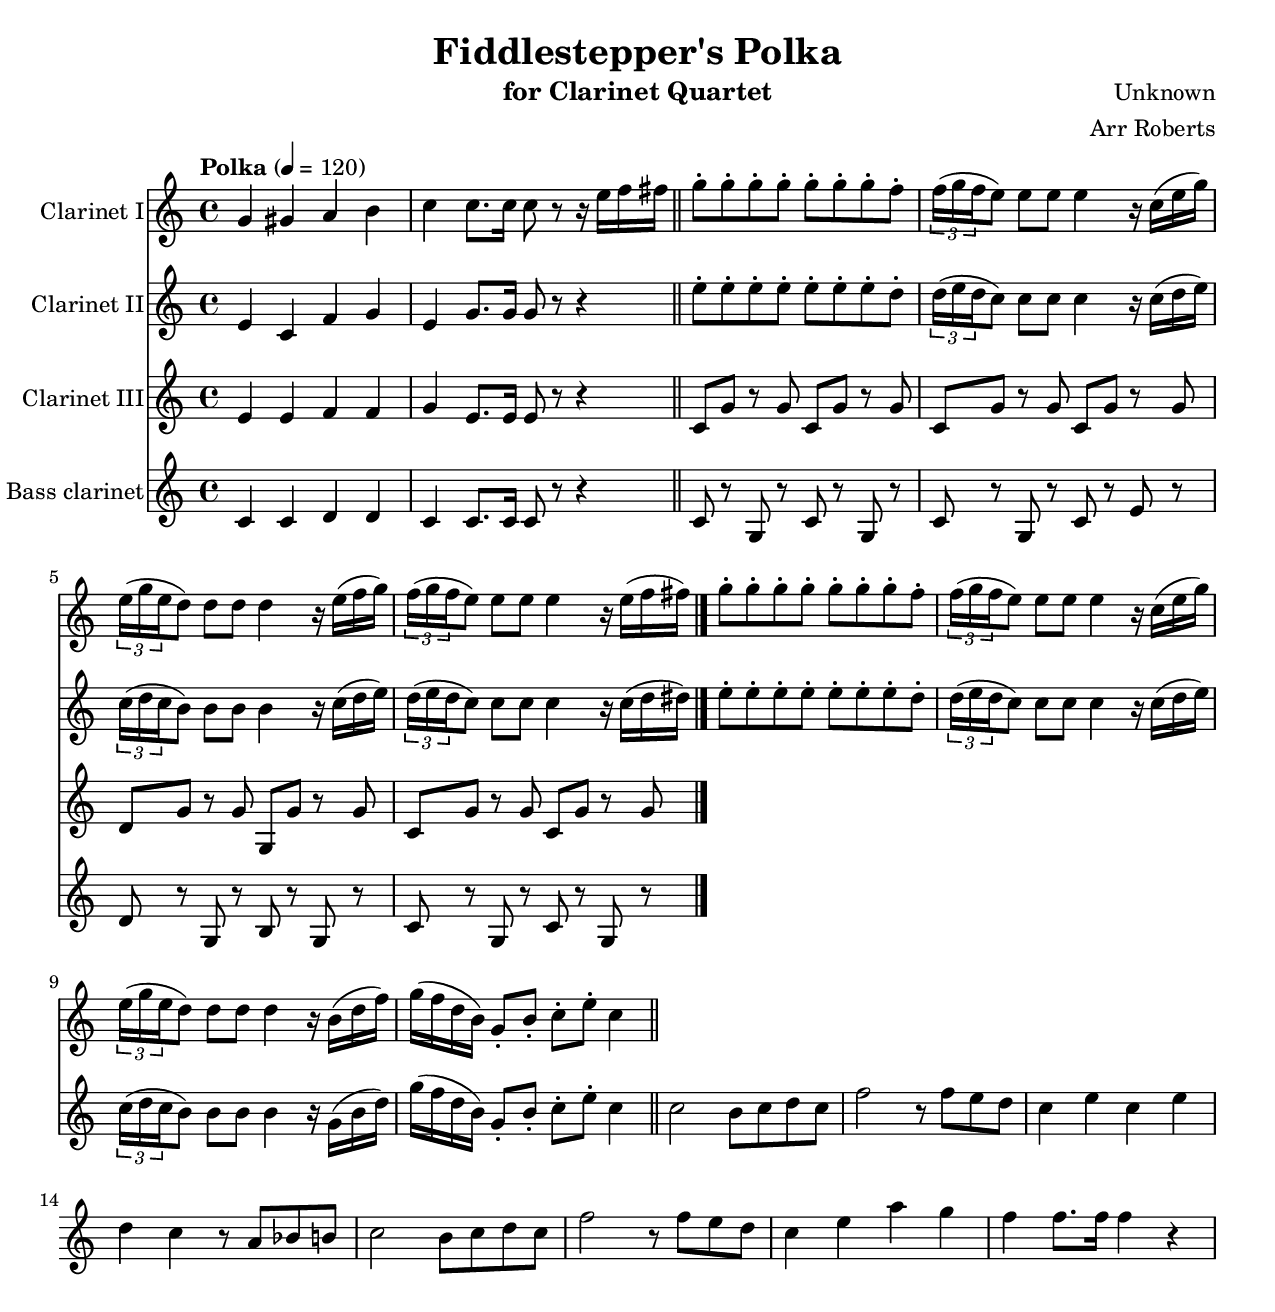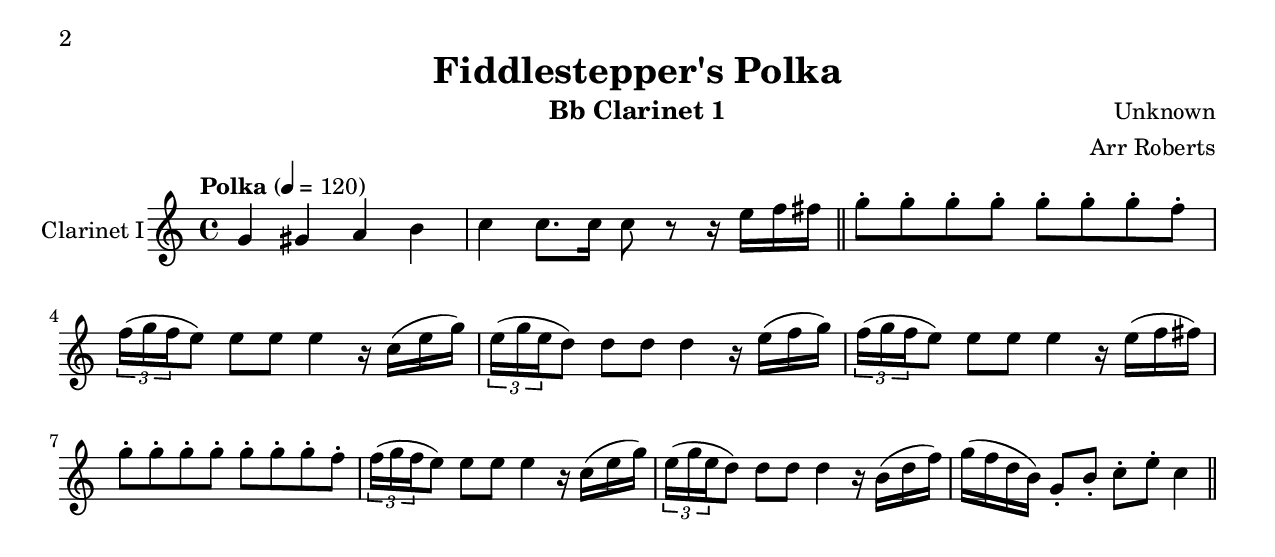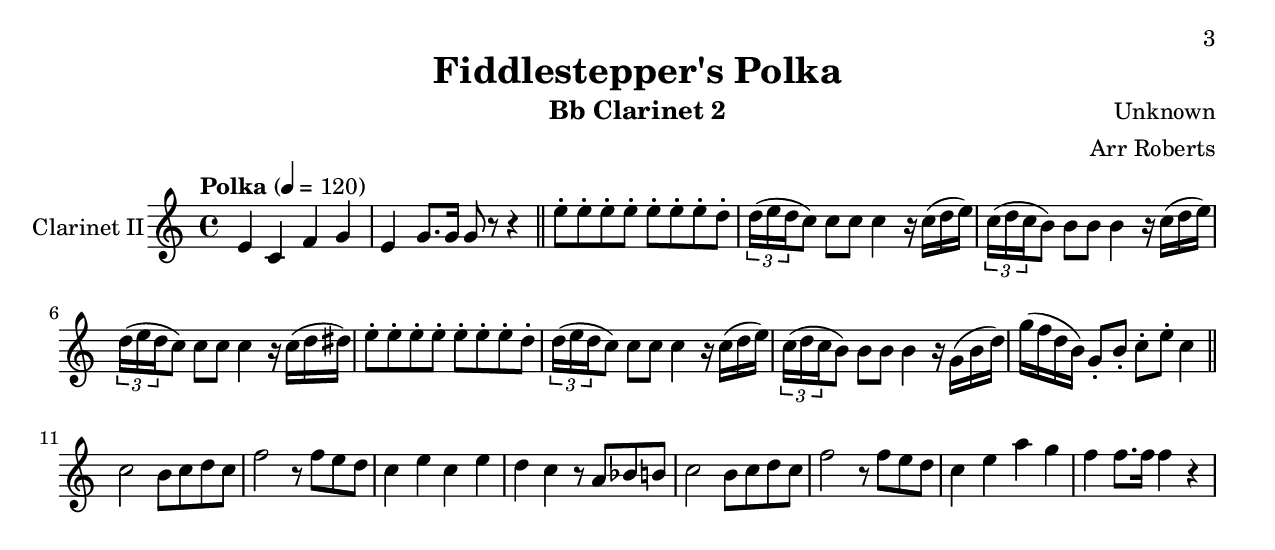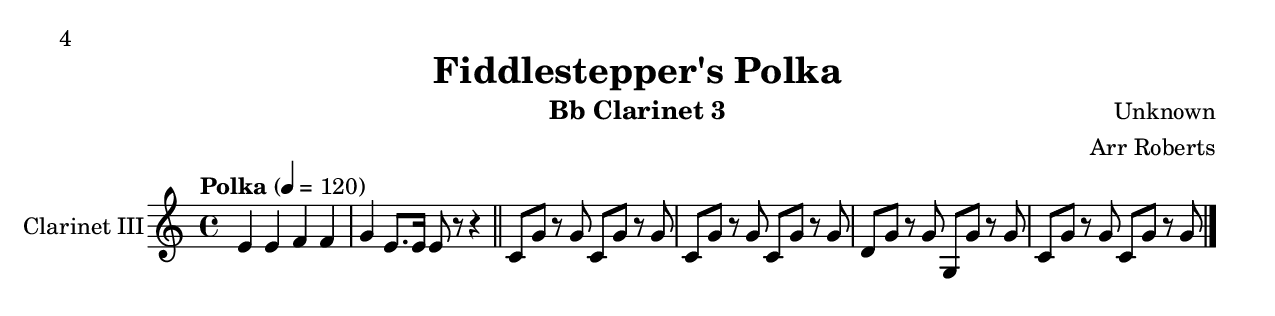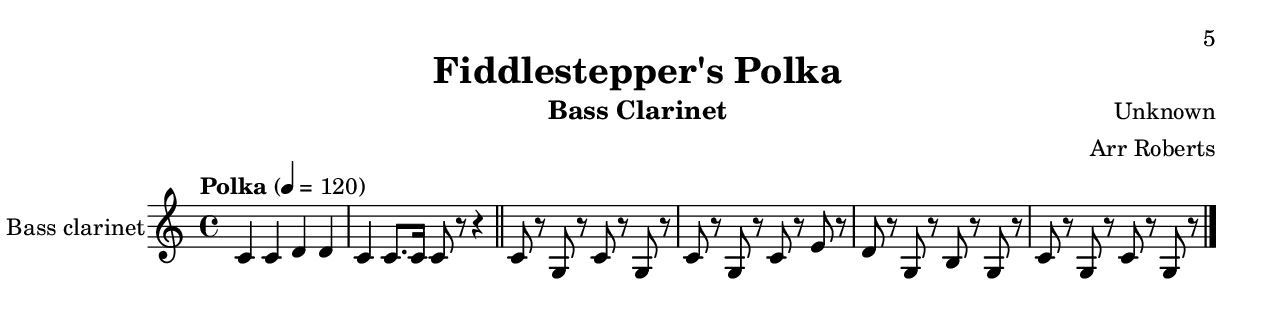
\version "2.16.0"
\include "english.ly"

\paper {
  #(set-paper-size "letter")
}

global = {
  \key c \major
  \time 4/4
  \tempo "Polka" 4=120
  \set Score.markFormatter = #format-mark-box-alphabet
}

% Opening chords
%   I
%   c d f gs
%   c d f a
%   d g g b
%   I

scoreAClarinetI = \relative c'' {
    \global
    \transposition c'

    g4 gs4 a b | 
    c4 c8. c16 c8 r8 r16 e f fs \bar "||" |

    % First theme
    g8-. g-. g-. g-. g-. g-. g-. f-. |
    \times 2/3 { f16( g f } e8) e e e4 r16 c16( e g) |
    \times 2/3 { e16( g e } d8) d d d4 r16 e16( f g) |
    \times 2/3 { f16( g f } e8) e e e4 r16 e16( f fs) |

    g8-. g-. g-. g-. g-. g-. g-. f-. |
    \times 2/3 { f16( g f } e8) e e e4 r16 c16( e g) |
    \times 2/3 { e16( g e } d8) d d d4 r16 b16( d f) |
    g16( f d b)  g8-. b8-. c8-. e8-. c4 \bar "||" |

    % First chorus


}


scoreAClarinetII = \relative c' {
    \global
    \transposition c'

    e4 c4 f4 g4 |
    e4 g8. g16 g8 r8 r4 \bar "||" |

    % First theme
    e'8-. e-. e-. e-. e-. e-. e-. d-. |
    \times 2/3 { d16( e d } c8) c c c4 r16 c16( d e) |
    \times 2/3 { c16( d c } b8) b b b4 r16 c16( d e) |
    \times 2/3 { d16( e d } c8) c c c4 r16 c16( d ds) |

    e8-. e-. e-. e-. e-. e-. e-. d-. |
    \times 2/3 { d16( e d } c8) c c c4 r16 c16( d e) |
    \times 2/3 { c16( d c } b8) b b b4 r16 g16( b d ) |
    g16( f d b)  g8-. b8-. c8-. e8-. c4 \bar "||" |

    % Second theme.

    c2 b8 c d c |
    f2 r8 f e d |
    c4 e4 c4 e4 |
    d4 c4 r8 a bf b |

    c2 b8 c d c |
    f2 r8 f e d |
    c4 e4 a4 g4 |
    f4 f8. f16 f4 r4 |

}



scoreAClarinetIII = \relative c' {
    \global
    \transposition c'

    e4 e4 f4 f4 | 
    g4 e8. e16 e8 r8 r4 \bar "||" |

    % First theme.

    c8 g' r g c, g' r g |
    c,8 g' r g c, g' r g |
    d8 g r g g, g' r g |
    c,8 g' r g c, g' r g |

     \bar "|."
}



scoreABassClarinet = \relative c' {
    \global
    \transposition c'
    
    c4 c4 d4 d4 |
    c4 c8. c16 c8 r8 r4 \bar "||"

    % First theme.

    c8 r g r c r g r |
    c8 r g r c r e r |
    d8 r g, r b r g r |
    c8 r g r c r g r |


    \bar "|."
}


scoreAClarinetIPart = \new Staff \with {
  instrumentName = "Clarinet I"
  midiInstrument = "clarinet"
} \scoreAClarinetI

scoreAClarinetIIPart = \new Staff \with {
  instrumentName = "Clarinet II"
  midiInstrument = "clarinet"
} \scoreAClarinetII

scoreAClarinetIIIPart = \new Staff \with {
  instrumentName = "Clarinet III"
  midiInstrument = "clarinet"
} \scoreAClarinetIII

scoreABassClarinetPart = \new Staff \with {
  instrumentName = "Bass clarinet"
  midiInstrument = "clarinet"
} \scoreABassClarinet

\bookpart { 
    \header {
      title = "Fiddlestepper's Polka"
      instrument = "for Clarinet Quartet"
      composer = "Unknown"
      arranger = "Arr Roberts"
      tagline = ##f
    }
    
    \score {
      <<
        \scoreAClarinetIPart
        \scoreAClarinetIIPart
        \scoreAClarinetIIIPart
        \scoreABassClarinetPart
      >>
      \layout { }
      \midi { }
    }
}

\paper {
    raggied-bottom = ##t
}

\bookpart {
   \header {
      title = "Fiddlestepper's Polka"
      instrument = "Bb Clarinet 1"
      composer = "Unknown"
      arranger = "Arr Roberts"
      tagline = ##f
    }
    \score { \scoreAClarinetIPart }
}


\bookpart {
   \header {
      title = "Fiddlestepper's Polka"
      instrument = "Bb Clarinet 2"
      composer = "Unknown"
      arranger = "Arr Roberts"
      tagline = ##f
    }
    \score { \scoreAClarinetIIPart }
}

\bookpart {
   \header {
      title = "Fiddlestepper's Polka"
      instrument = "Bb Clarinet 3"
      composer = "Unknown"
      arranger = "Arr Roberts"
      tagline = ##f
    }
    \score { \scoreAClarinetIIIPart }
}

\bookpart {
   \header {
      title = "Fiddlestepper's Polka"
      instrument = "Bass Clarinet"
      composer = "Unknown"
      arranger = "Arr Roberts"
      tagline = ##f
    }
    \score { \scoreABassClarinetPart }
}
